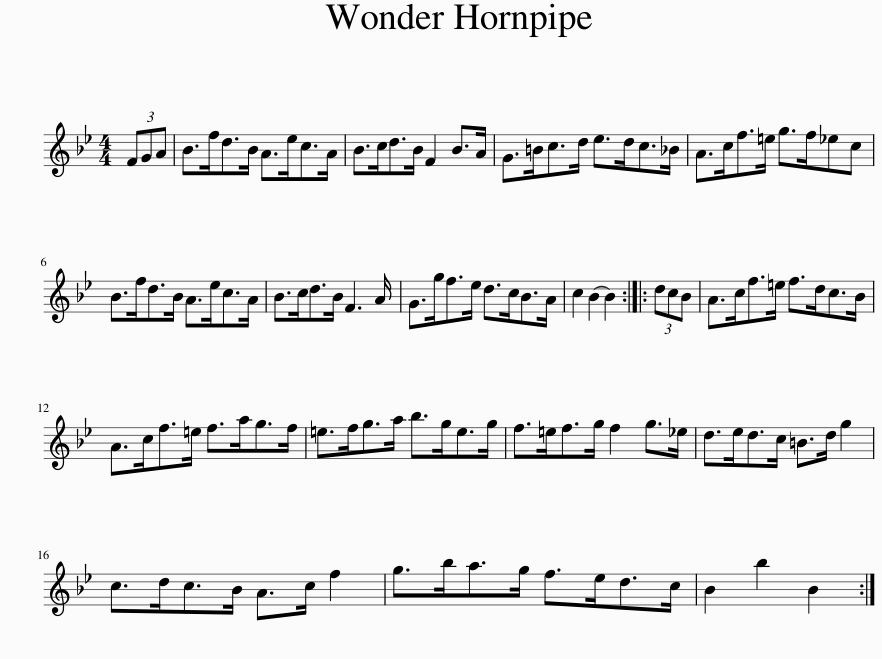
X:1
L:1/8
M:4/4
I:linebreak $
K:Bb
V:1 treble
V:1
 (3FGA | B>fd>B A>ec>A | B>cd>B F2 B>A | G>=Bc>d e>dc>_B | A>cf>=e g>f_ec |$ %5
 B>fd>B A>ec>A | B>cd>B F3 A/ | G>gf>e d>cB>A | c2 (B2 B2) :: (3dcB | %10
 A>cf>=e f>dc>B |$ A>cf>=e f>ag>f | =e>fg>a b>ge>g | f>=ef>g f2 g>_e | d>ed>c =B>d g2 |$ %15
 c>dc>B A>c f2 | g>ba>g f>ed>c | B2 b2 B2 :| %18
